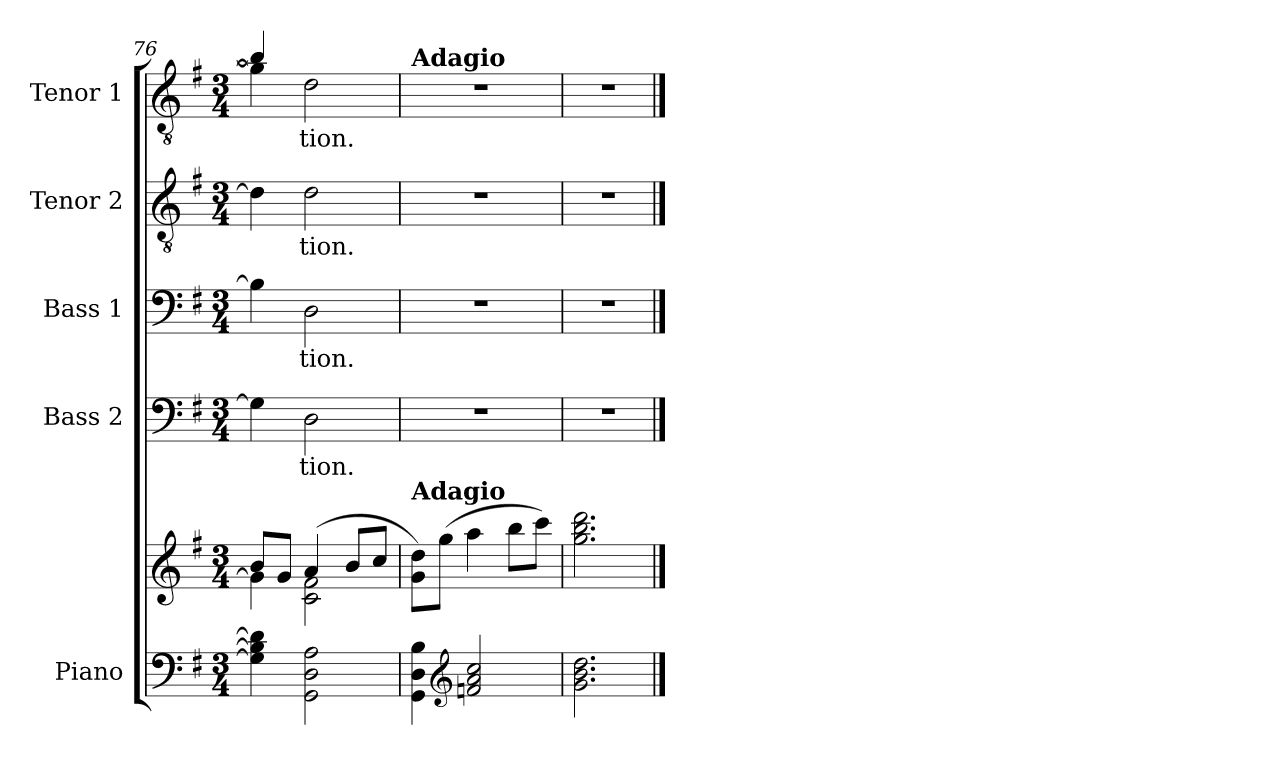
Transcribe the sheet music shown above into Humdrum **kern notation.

**kern	**kern	**kern	**text	**kern	**text	**kern	**text	**kern	**text
*part5	*part5	*part4	*part4	*part3	*part3	*part2	*part2	*part1	*part1
*staff6	*staff5	*staff4	*staff4	*staff3	*staff3	*staff2	*staff2	*staff1	*staff1
*I"Piano	*	*I"Bass 2	*	*I"Bass 1	*	*I"Tenor 2	*	*I"Tenor 1	*
*I'Pno.	*	*I'B2.	*	*I'B1.	*	*I'T2.	*	*I'T1.	*
*clefF4	*clefG2	*clefF4	*	*clefF4	*	*clefGv2	*	*clefGv2	*
*	*	*	*	*	*	*ITrd7c12	*	*ITrd7c12	*
*k[f#]	*k[f#]	*k[f#]	*	*k[f#]	*	*k[f#]	*	*k[f#]	*
*G:	*G:	*G:	*	*G:	*	*G:	*	*G:	*
*M3/4	*M3/4	*M3/4	*	*M3/4	*	*M3/4	*	*M3/4	*
=76	=76	=76	=76	=76	=76	=76	=76	=76	=76
*	*^	*	*	*	*	*	*	*^	*
4G\] 4B\] 4d\]	8b/L	4g\]	4G\]	.	4B\]	.	4D\]	.	4B/]	4G\]	.
.	8g/J	.	.	.	.	.	.	.	.	.	.
!	!	!	!	!LO:LY:b	!	!LO:LY:b	!	!LO:LY:b	!	!	!LO:LY:b
2GG\ 2D\ 2A\	(>4a/	2c\ 2f#\	2D\	-tion.	2D\	-tion.	2D\	-tion.	2D\	4ryy	-tion.
.	8b/L	.	.	.	.	.	.	.	.	4ryy	.
.	8cc/J	.	.	.	.	.	.	.	.	.	.
*	*v	*v	*	*	*	*	*	*	*v	*v	*
=77	=77	=77	=77	=77	=77	=77	=77	=77	=77
*	*	*	*	*	*	*	*	*MM60	*
!	!	!	!	!	!	!	!	!LO:TX:a:B:t=Adagio	!
!	!LO:TX:a:B:t=Adagio	!	!	!	!	!	!	!	!
4GG\ 4D\ 4B\	8g\ 8dd\L)	2.r	.	2.r	.	2.r	.	2.r	.
.	(>8gg\J	.	.	.	.	.	.	.	.
*clefG2	*	*	*	*	*	*	*	*	*
2fn/ 2a/ 2cc/	4aa\	.	.	.	.	.	.	.	.
.	8bb\L	.	.	.	.	.	.	.	.
.	8ccc\J)	.	.	.	.	.	.	.	.
=78	=78	=78	=78	=78	=78	=78	=78	=78	=78
2.g\ 2.b\ 2.dd\	2.gg\ 2.bb\ 2.ddd\	2.r	.	2.r	.	2.r	.	2.r	.
==	==	==	==	==	==	==	==	==	==
*-	*-	*-	*-	*-	*-	*-	*-	*-	*-
